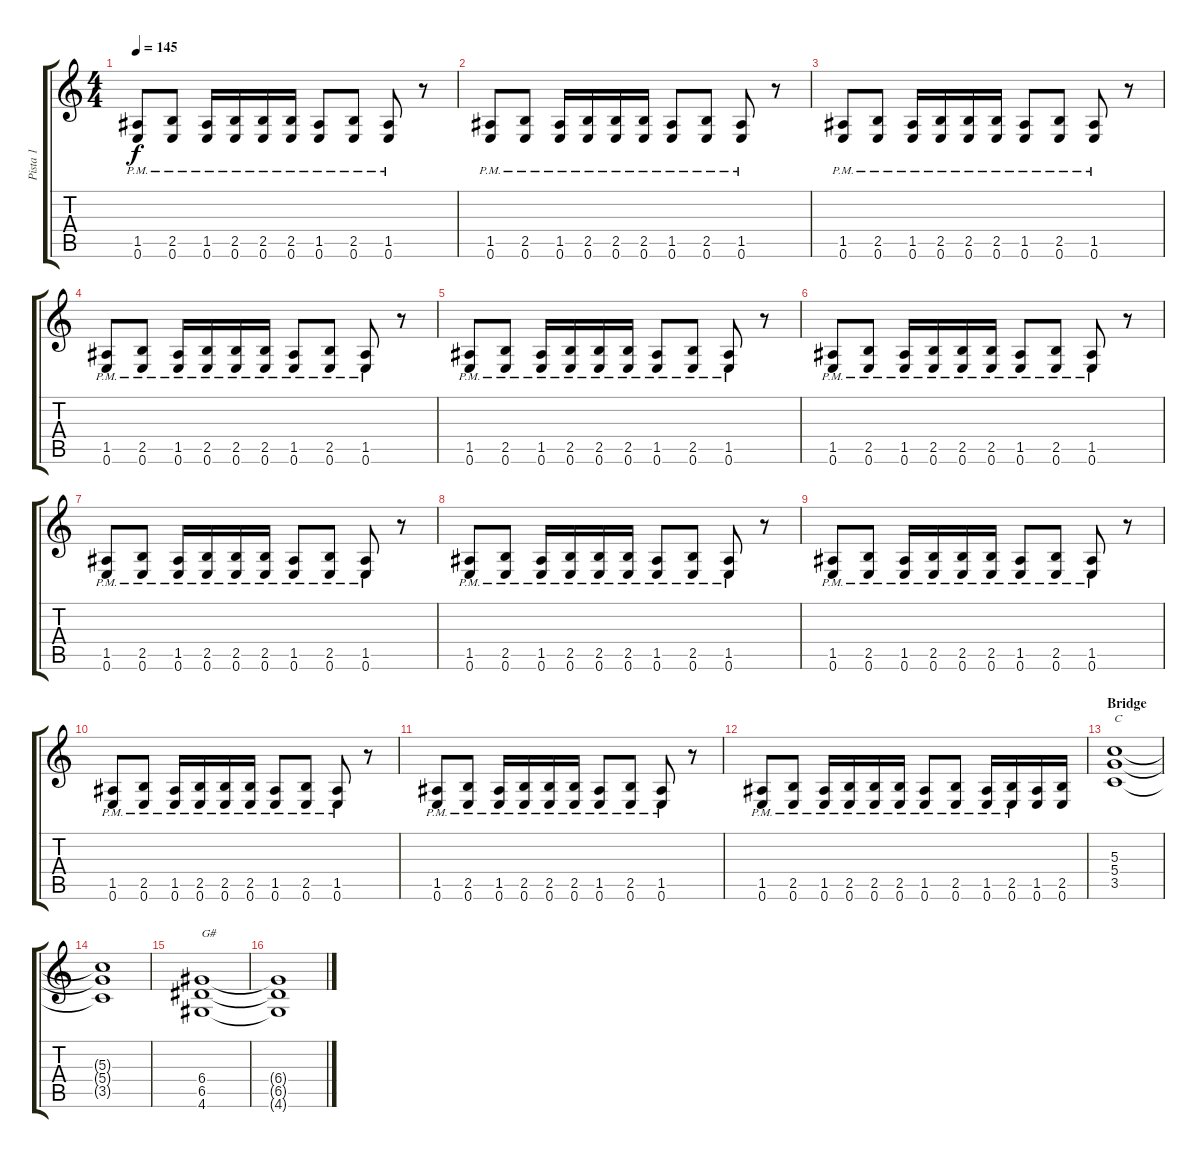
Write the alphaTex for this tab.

\track ("Pista 1" "Pista 1") {instrument distortionguitar}
\staff {score tabs}
\tuning (E4 B3 G3 D3 A2 E2) {hide}
\ts (4 4)
\tempo 145
\clef g2
\ks c
(1.5{pm} 0.6{pm}).8{dy f} (2.5{pm} 0.6{pm}).8 (1.5{pm} 0.6{pm}).16 (2.5{pm} 0.6{pm}).16 (2.5{pm} 0.6{pm}).16 (2.5{pm} 0.6{pm}).16 (1.5{pm} 0.6{pm}).8 (2.5{pm} 0.6{pm}).8 (1.5{pm} 0.6{pm}).8 r.8 |
(1.5{pm} 0.6{pm}).8 (2.5{pm} 0.6{pm}).8 (1.5{pm} 0.6{pm}).16 (2.5{pm} 0.6{pm}).16 (2.5{pm} 0.6{pm}).16 (2.5{pm} 0.6{pm}).16 (1.5{pm} 0.6{pm}).8 (2.5{pm} 0.6{pm}).8 (1.5{pm} 0.6{pm}).8 r.8 |
(1.5{pm} 0.6{pm}).8 (2.5{pm} 0.6{pm}).8 (1.5{pm} 0.6{pm}).16 (2.5{pm} 0.6{pm}).16 (2.5{pm} 0.6{pm}).16 (2.5{pm} 0.6{pm}).16 (1.5{pm} 0.6{pm}).8 (2.5{pm} 0.6{pm}).8 (1.5{pm} 0.6{pm}).8 r.8 |
(1.5{pm} 0.6{pm}).8 (2.5{pm} 0.6{pm}).8 (1.5{pm} 0.6{pm}).16 (2.5{pm} 0.6{pm}).16 (2.5{pm} 0.6{pm}).16 (2.5{pm} 0.6{pm}).16 (1.5{pm} 0.6{pm}).8 (2.5{pm} 0.6{pm}).8 (1.5{pm} 0.6{pm}).8 r.8 |
(1.5{pm} 0.6{pm}).8 (2.5{pm} 0.6{pm}).8 (1.5{pm} 0.6{pm}).16 (2.5{pm} 0.6{pm}).16 (2.5{pm} 0.6{pm}).16 (2.5{pm} 0.6{pm}).16 (1.5{pm} 0.6{pm}).8 (2.5{pm} 0.6{pm}).8 (1.5{pm} 0.6{pm}).8 r.8 |
(1.5{pm} 0.6{pm}).8 (2.5{pm} 0.6{pm}).8 (1.5{pm} 0.6{pm}).16 (2.5{pm} 0.6{pm}).16 (2.5{pm} 0.6{pm}).16 (2.5{pm} 0.6{pm}).16 (1.5{pm} 0.6{pm}).8 (2.5{pm} 0.6{pm}).8 (1.5{pm} 0.6{pm}).8 r.8 |
(1.5{pm} 0.6{pm}).8 (2.5{pm} 0.6{pm}).8 (1.5{pm} 0.6{pm}).16 (2.5{pm} 0.6{pm}).16 (2.5{pm} 0.6{pm}).16 (2.5{pm} 0.6{pm}).16 (1.5{pm} 0.6{pm}).8 (2.5{pm} 0.6{pm}).8 (1.5{pm} 0.6{pm}).8 r.8 |
(1.5{pm} 0.6{pm}).8 (2.5{pm} 0.6{pm}).8 (1.5{pm} 0.6{pm}).16 (2.5{pm} 0.6{pm}).16 (2.5{pm} 0.6{pm}).16 (2.5{pm} 0.6{pm}).16 (1.5{pm} 0.6{pm}).8 (2.5{pm} 0.6{pm}).8 (1.5{pm} 0.6{pm}).8 r.8 |
(1.5{pm} 0.6{pm}).8 (2.5{pm} 0.6{pm}).8 (1.5{pm} 0.6{pm}).16 (2.5{pm} 0.6{pm}).16 (2.5{pm} 0.6{pm}).16 (2.5{pm} 0.6{pm}).16 (1.5{pm} 0.6{pm}).8 (2.5{pm} 0.6{pm}).8 (1.5{pm} 0.6{pm}).8 r.8 |
(1.5{pm} 0.6{pm}).8 (2.5{pm} 0.6{pm}).8 (1.5{pm} 0.6{pm}).16 (2.5{pm} 0.6{pm}).16 (2.5{pm} 0.6{pm}).16 (2.5{pm} 0.6{pm}).16 (1.5{pm} 0.6{pm}).8 (2.5{pm} 0.6{pm}).8 (1.5{pm} 0.6{pm}).8 r.8 |
(1.5{pm} 0.6{pm}).8 (2.5{pm} 0.6{pm}).8 (1.5{pm} 0.6{pm}).16 (2.5{pm} 0.6{pm}).16 (2.5{pm} 0.6{pm}).16 (2.5{pm} 0.6{pm}).16 (1.5{pm} 0.6{pm}).8 (2.5{pm} 0.6{pm}).8 (1.5{pm} 0.6{pm}).8 r.8 |
(1.5{pm} 0.6{pm}).8 (2.5{pm} 0.6{pm}).8 (1.5{pm} 0.6{pm}).16 (2.5{pm} 0.6{pm}).16 (2.5{pm} 0.6{pm}).16 (2.5{pm} 0.6{pm}).16 (1.5{pm} 0.6{pm}).8 (2.5{pm} 0.6{pm}).8 (1.5{pm} 0.6{pm}).16 (2.5{pm} 0.6{pm}).16 (1.5 0.6).16 (2.5 0.6).16 |
\section ("" "Bridge")
(5.3 5.4 3.5).1{txt "C"} |
(5.3{t} 5.4{t} 3.5{t}).1 |
(6.4 6.5 4.6).1{txt "G#"} |
(6.4{t} 6.5{t} 4.6{t}).1
